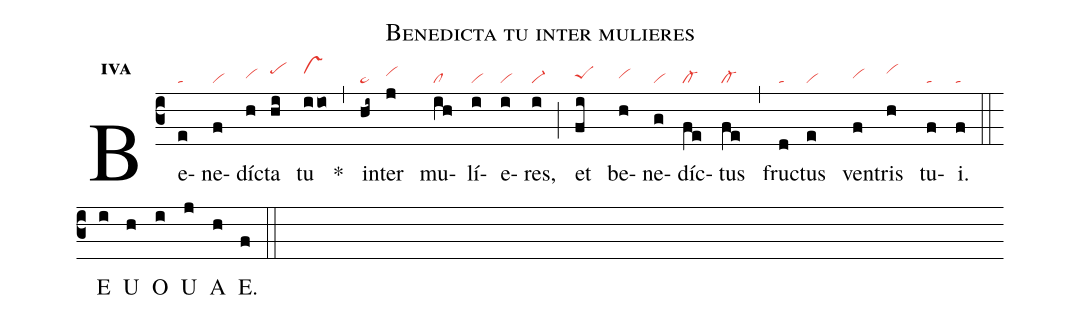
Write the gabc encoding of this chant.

name:Benedicta tu inter mulieres;
office-part:an;
mode:4a;
nabc-lines:1;
%%
initial-style: 1;
name: Benedicta tu inter mulieres;
mode:4;
office-part: Antiphona;
annotation: Ant.;
annotation:iv a;
nabc-lines:1;
%%
(c3) Be(e|ta)ne(f|vi)díc(h|vihh)ta(hi|pehj) tu(iio|vshj) <sp>*</sp>(,) in(hi~|ta>)ter(j|vihi) mu(ih|cl)lí(i|vi)e(i|vi)res,(i|vi-) (;) et(fi|peShh) be(h|vihh)ne(g|vi)díc(fe|cl-)tus(fe|cl-) (,) fruc(d|ta)tus(e|vi) ven(f|vihh)tris(h|vihj) tu(f|ta)i.(f|ta) (::)
<eu>E(i) U(h) O(i) U(j) A(h) E.(f) </eu>(::)
